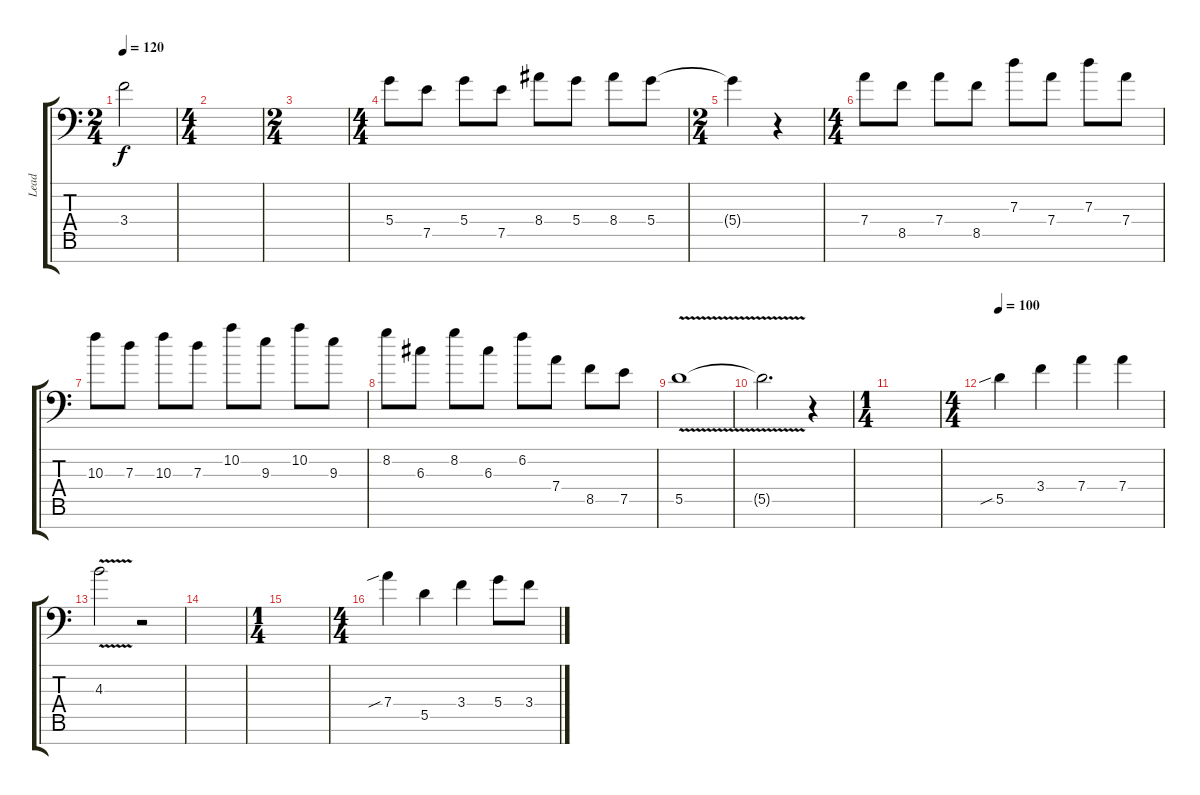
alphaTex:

\track ("Lead" "Lead") {instrument distortionguitar}
\staff {score tabs}
\tuning (E4 B3 G3 D3 A2 E2 C-1) {hide}
\ts (2 4)
\tempo 120
\clef f4
\ks c
3.4{t}.2{dy f} |
\ts (4 4)
|
\ts (2 4)
|
\ts (4 4)
5.4.8 7.5.8 5.4.8 7.5.8 8.4.8 5.4.8 8.4.8 5.4.8 |
\ts (2 4)
5.4{t}.4 r.4 |
\ts (4 4)
7.4.8 8.5.8 7.4.8 8.5.8 7.3.8 7.4.8 7.3.8 7.4.8 |
10.3.8 7.3.8 10.3.8 7.3.8 10.2.8 9.3.8 10.2.8 9.3.8 |
8.2.8 6.3.8 8.2.8 6.3.8 6.2.8 7.4.8 8.5.8 7.5.8 |
5.5{v}.1 |
5.5{t}.2{d} r.4 |
\ts (1 4)
|
\ts (4 4)
\tempo 100
5.5{sib}.4 3.4.4 7.4.4 7.4.4 |
4.3{v}.2 r.2 |
|
\ts (1 4)
|
\ts (4 4)
7.4{sib}.4 5.5.4 3.4.4 5.4.8 3.4.8
